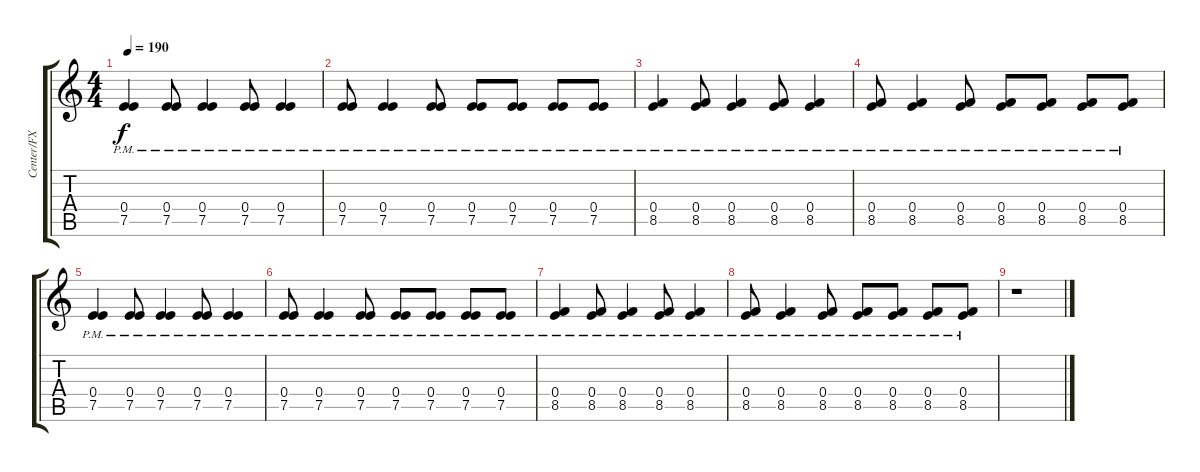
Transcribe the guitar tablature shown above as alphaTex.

\track ("Center/FX Guitar" "Center/FX ") {instrument overdrivenguitar}
\staff {score tabs}
\tuning (E4 B3 G3 E3 A2 E2) {hide}
\ts (4 4)
\tempo 190
\clef g2
\ks c
(0.4{pm} 7.5{pm}).4{dy f} (0.4{pm} 7.5{pm}).8 (0.4{pm} 7.5{pm}).4 (0.4{pm} 7.5{pm}).8 (0.4{pm} 7.5{pm}).4 |
(0.4{pm} 7.5{pm}).8 (0.4{pm} 7.5{pm}).4 (0.4{pm} 7.5{pm}).8 (0.4{pm} 7.5{pm}).8 (0.4{pm} 7.5{pm}).8 (0.4{pm} 7.5{pm}).8 (0.4{pm} 7.5{pm}).8 |
(0.4{pm} 8.5{pm}).4 (0.4{pm} 8.5{pm}).8 (0.4{pm} 8.5{pm}).4 (0.4{pm} 8.5{pm}).8 (0.4{pm} 8.5{pm}).4 |
(0.4{pm} 8.5{pm}).8 (0.4{pm} 8.5{pm}).4 (0.4{pm} 8.5{pm}).8 (0.4{pm} 8.5{pm}).8 (0.4{pm} 8.5{pm}).8 (0.4{pm} 8.5{pm}).8 (0.4{pm} 8.5{pm}).8 |
(0.4{pm} 7.5{pm}).4 (0.4{pm} 7.5{pm}).8 (0.4{pm} 7.5{pm}).4 (0.4{pm} 7.5{pm}).8 (0.4{pm} 7.5{pm}).4 |
(0.4{pm} 7.5{pm}).8 (0.4{pm} 7.5{pm}).4 (0.4{pm} 7.5{pm}).8 (0.4{pm} 7.5{pm}).8 (0.4{pm} 7.5{pm}).8 (0.4{pm} 7.5{pm}).8 (0.4{pm} 7.5{pm}).8 |
(0.4{pm} 8.5{pm}).4 (0.4{pm} 8.5{pm}).8 (0.4{pm} 8.5{pm}).4 (0.4{pm} 8.5{pm}).8 (0.4{pm} 8.5{pm}).4 |
(0.4{pm} 8.5{pm}).8 (0.4{pm} 8.5{pm}).4 (0.4{pm} 8.5{pm}).8 (0.4{pm} 8.5{pm}).8 (0.4{pm} 8.5{pm}).8 (0.4{pm} 8.5{pm}).8 (0.4{pm} 8.5{pm}).8 |
r.1
